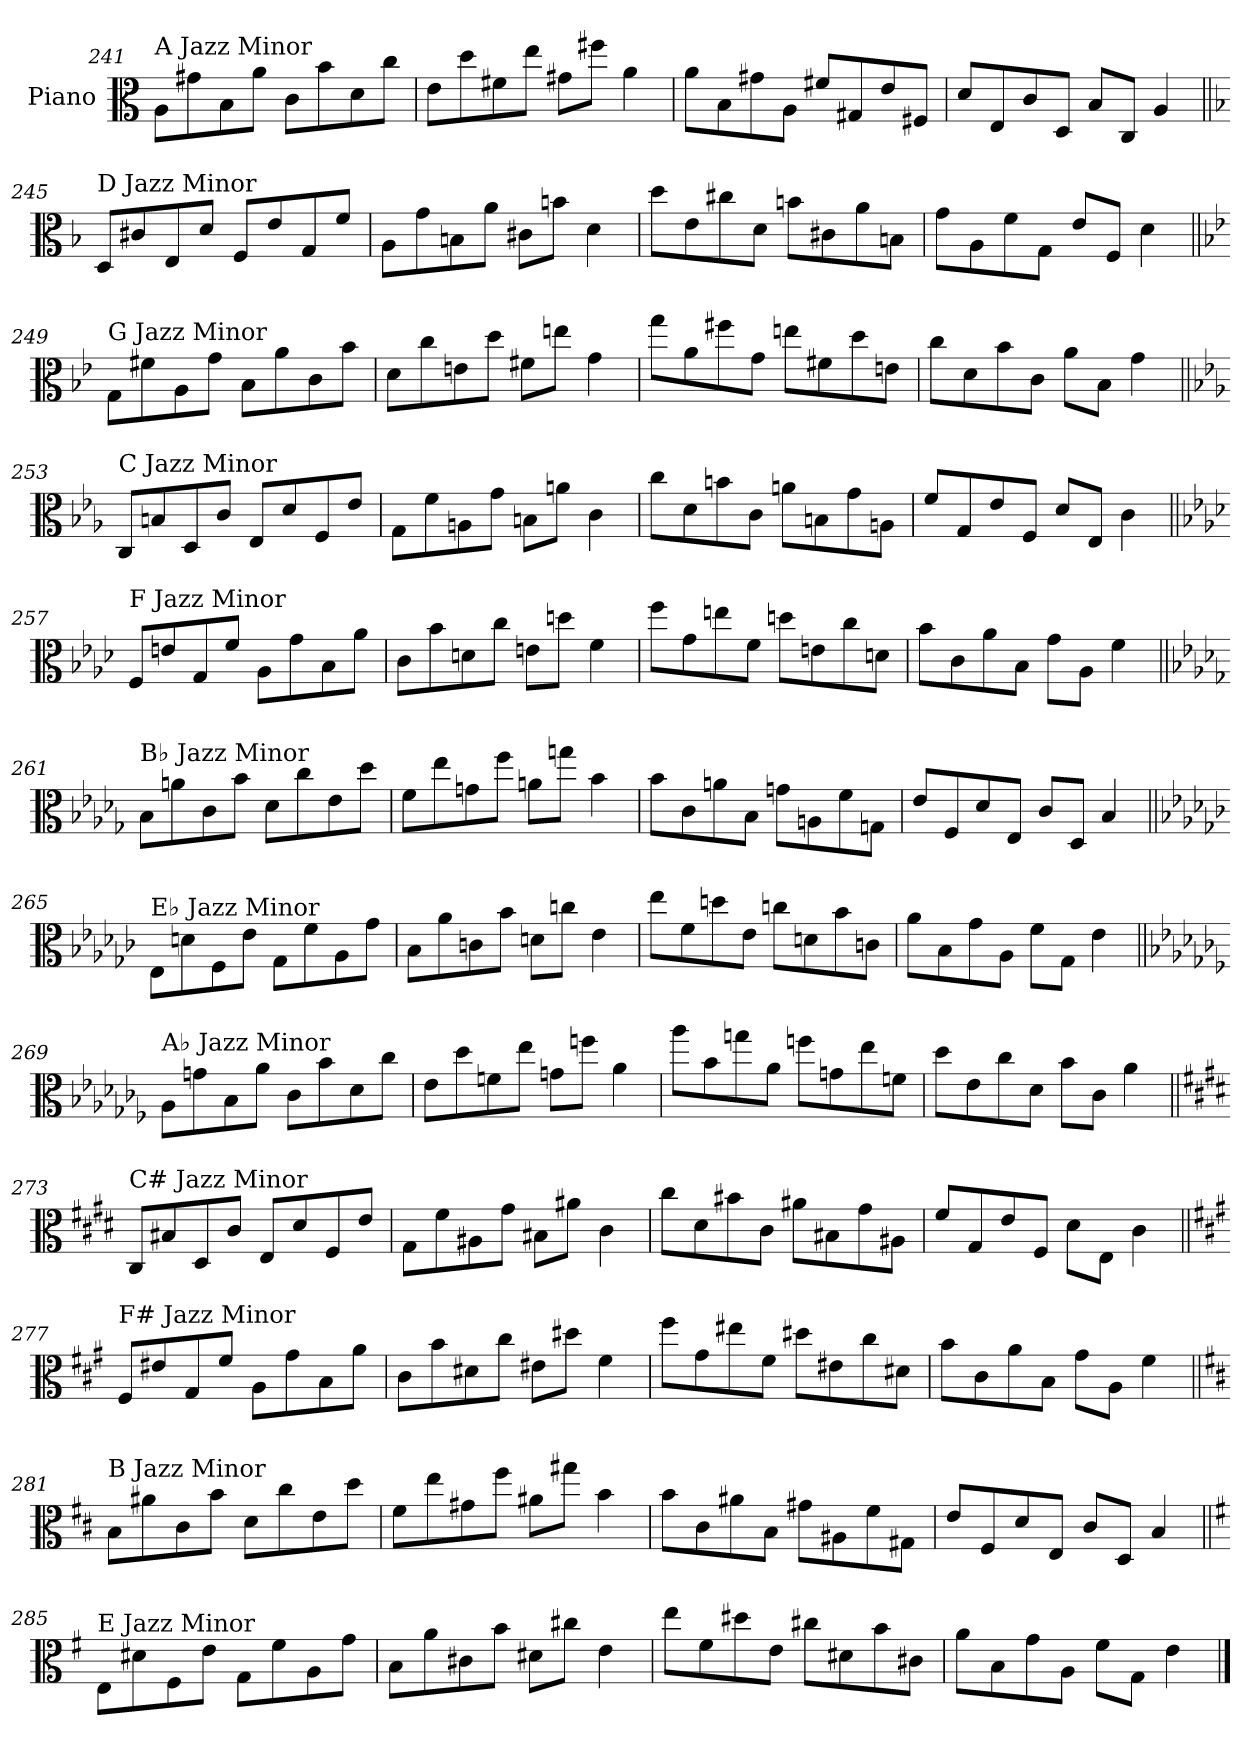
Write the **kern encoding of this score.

**kern
*part1
*staff1
*I"Piano
*I'Pno.
!!LO:PB:g=z
*clefC3
*k[]
=241
!LO:TX:a:t=A Jazz Minor
8A\L
8g#X\
8B\
8a\J
8c\L
8b\
8d\
8cc\J
=242
8e\L
8dd\
8f#X\
8ee\J
8g#X\L
8ff#X\J
4a\
=243
8a\L
8B\
8g#X\
8A\J
8f#X/L
8G#X/
8e/
8F#X/J
=244
8d/L
8E/
8c/
8D/J
8B/L
8C/J
4A/
!!LO:LB:g=z
=245||
*k[b-]
!LO:TX:a:t=D Jazz Minor
8D/L
8c#X/
8E/
8d/J
8F/L
8e/
8G/
8f/J
=246
8A\L
8g\
8Bn\
8a\J
8c#X\L
8bn\J
4d\
=247
8dd\L
8e\
8cc#X\
8d\J
8bn\L
8c#X\
8a\
8Bn\J
=248
8g\L
8A\
8f\
8G\J
8e/L
8F/J
4d\
!!LO:LB:g=z
=249||
*k[b-e-]
!LO:TX:a:t=G Jazz Minor
8G\L
8f#X\
8A\
8g\J
8B-\L
8a\
8c\
8b-\J
=250
8d\L
8cc\
8en\
8dd\J
8f#X\L
8een\J
4g\
=251
8gg\L
8a\
8ff#X\
8g\J
8een\L
8f#X\
8dd\
8en\J
=252
8cc\L
8d\
8b-\
8c\J
8a\L
8B-\J
4g\
!!LO:LB:g=z
=253||
*k[b-e-a-]
!LO:TX:a:t=C Jazz Minor
8C/L
8Bn/
8D/
8c/J
8E-/L
8d/
8F/
8e-/J
=254
8G\L
8f\
8An\
8g\J
8Bn\L
8an\J
4c\
=255
8cc\L
8d\
8bn\
8c\J
8an\L
8Bn\
8g\
8An\J
=256
8f/L
8G/
8e-/
8F/J
8d/L
8E-/J
4c\
!!LO:LB:g=z
=257||
*k[b-e-a-d-]
!LO:TX:a:t=F Jazz Minor
8F/L
8en/
8G/
8f/J
8A-\L
8g\
8B-\
8a-\J
=258
8c\L
8b-\
8dn\
8cc\J
8en\L
8ddn\J
4f\
=259
8ff\L
8g\
8een\
8f\J
8ddn\L
8en\
8cc\
8dn\J
=260
8b-\L
8c\
8a-\
8B-\J
8g\L
8A-\J
4f\
!!LO:LB:g=z
=261||
*k[b-e-a-d-g-]
!LO:TX:a:t=B♭ Jazz Minor
8B-\L
8an\
8c\
8b-\J
8d-\L
8cc\
8e-\
8dd-\J
=262
8f\L
8ee-\
8gn\
8ff\J
8an\L
8ggn\J
4b-\
=263
8b-\L
8c\
8an\
8B-\J
8gn\L
8An\
8f\
8Gn\J
=264
8e-/L
8F/
8d-/
8E-/J
8c/L
8D-/J
4B-/
!!LO:PB:g=z
=265||
*k[b-e-a-d-g-c-]
!LO:TX:a:t=E♭ Jazz Minor
8E-\L
8dn\
8F\
8e-\J
8G-\L
8f\
8A-\
8g-\J
=266
8B-\L
8a-\
8cn\
8b-\J
8dn\L
8ccn\J
4e-\
=267
8ee-\L
8f\
8ddn\
8e-\J
8ccn\L
8dn\
8b-\
8cn\J
=268
8a-\L
8B-\
8g-\
8A-\J
8f\L
8G-\J
4e-\
!!LO:LB:g=z
=269||
*k[b-e-a-d-g-c-f-]
!LO:TX:a:t=A♭ Jazz Minor
8A-\L
8gn\
8B-\
8a-\J
8c-\L
8b-\
8d-\
8cc-\J
=270
8e-\L
8dd-\
8fn\
8ee-\J
8gn\L
8ffn\J
4a-\
=271
8aa-\L
8b-\
8ggn\
8a-\J
8ffn\L
8gn\
8ee-\
8fn\J
=272
8dd-\L
8e-\
8cc-\
8d-\J
8b-\L
8c-\J
4a-\
!!LO:LB:g=z
=273||
*k[f#c#g#d#]
!LO:TX:a:t=C# Jazz Minor
8C#/L
8B#X/
8D#/
8c#/J
8E/L
8d#/
8F#/
8e/J
=274
8G#\L
8f#\
8A#X\
8g#\J
8B#X\L
8a#X\J
4c#\
=275
8cc#\L
8d#\
8b#X\
8c#\J
8a#X\L
8B#X\
8g#\
8A#X\J
=276
8f#/L
8G#/
8e/
8F#/J
8d#\L
8E\J
4c#\
!!LO:LB:g=z
=277||
*k[f#c#g#]
!LO:TX:a:t=F# Jazz Minor
8F#/L
8e#X/
8G#/
8f#/J
8A\L
8g#\
8B\
8a\J
=278
8c#\L
8b\
8d#X\
8cc#\J
8e#X\L
8dd#X\J
4f#\
=279
8ff#\L
8g#\
8ee#X\
8f#\J
8dd#X\L
8e#X\
8cc#\
8d#X\J
=280
8b\L
8c#\
8a\
8B\J
8g#\L
8A\J
4f#\
!!LO:LB:g=z
=281||
*k[f#c#]
!LO:TX:a:t=B Jazz Minor
8B\L
8a#X\
8c#\
8b\J
8d\L
8cc#\
8e\
8dd\J
=282
8f#\L
8ee\
8g#X\
8ff#\J
8a#X\L
8gg#X\J
4b\
=283
8b\L
8c#\
8a#X\
8B\J
8g#X\L
8A#X\
8f#\
8G#X\J
=284
8e/L
8F#/
8d/
8E/J
8c#/L
8D/J
4B/
!!LO:LB:g=z
=285||
*k[f#]
!LO:TX:a:t=E Jazz Minor
8E\L
8d#X\
8F#\
8e\J
8G\L
8f#\
8A\
8g\J
=286
8B\L
8a\
8c#X\
8b\J
8d#X\L
8cc#X\J
4e\
=287
8ee\L
8f#\
8dd#X\
8e\J
8cc#X\L
8d#X\
8b\
8c#X\J
=288
8a\L
8B\
8g\
8A\J
8f#\L
8G\J
4e\
==
*-
